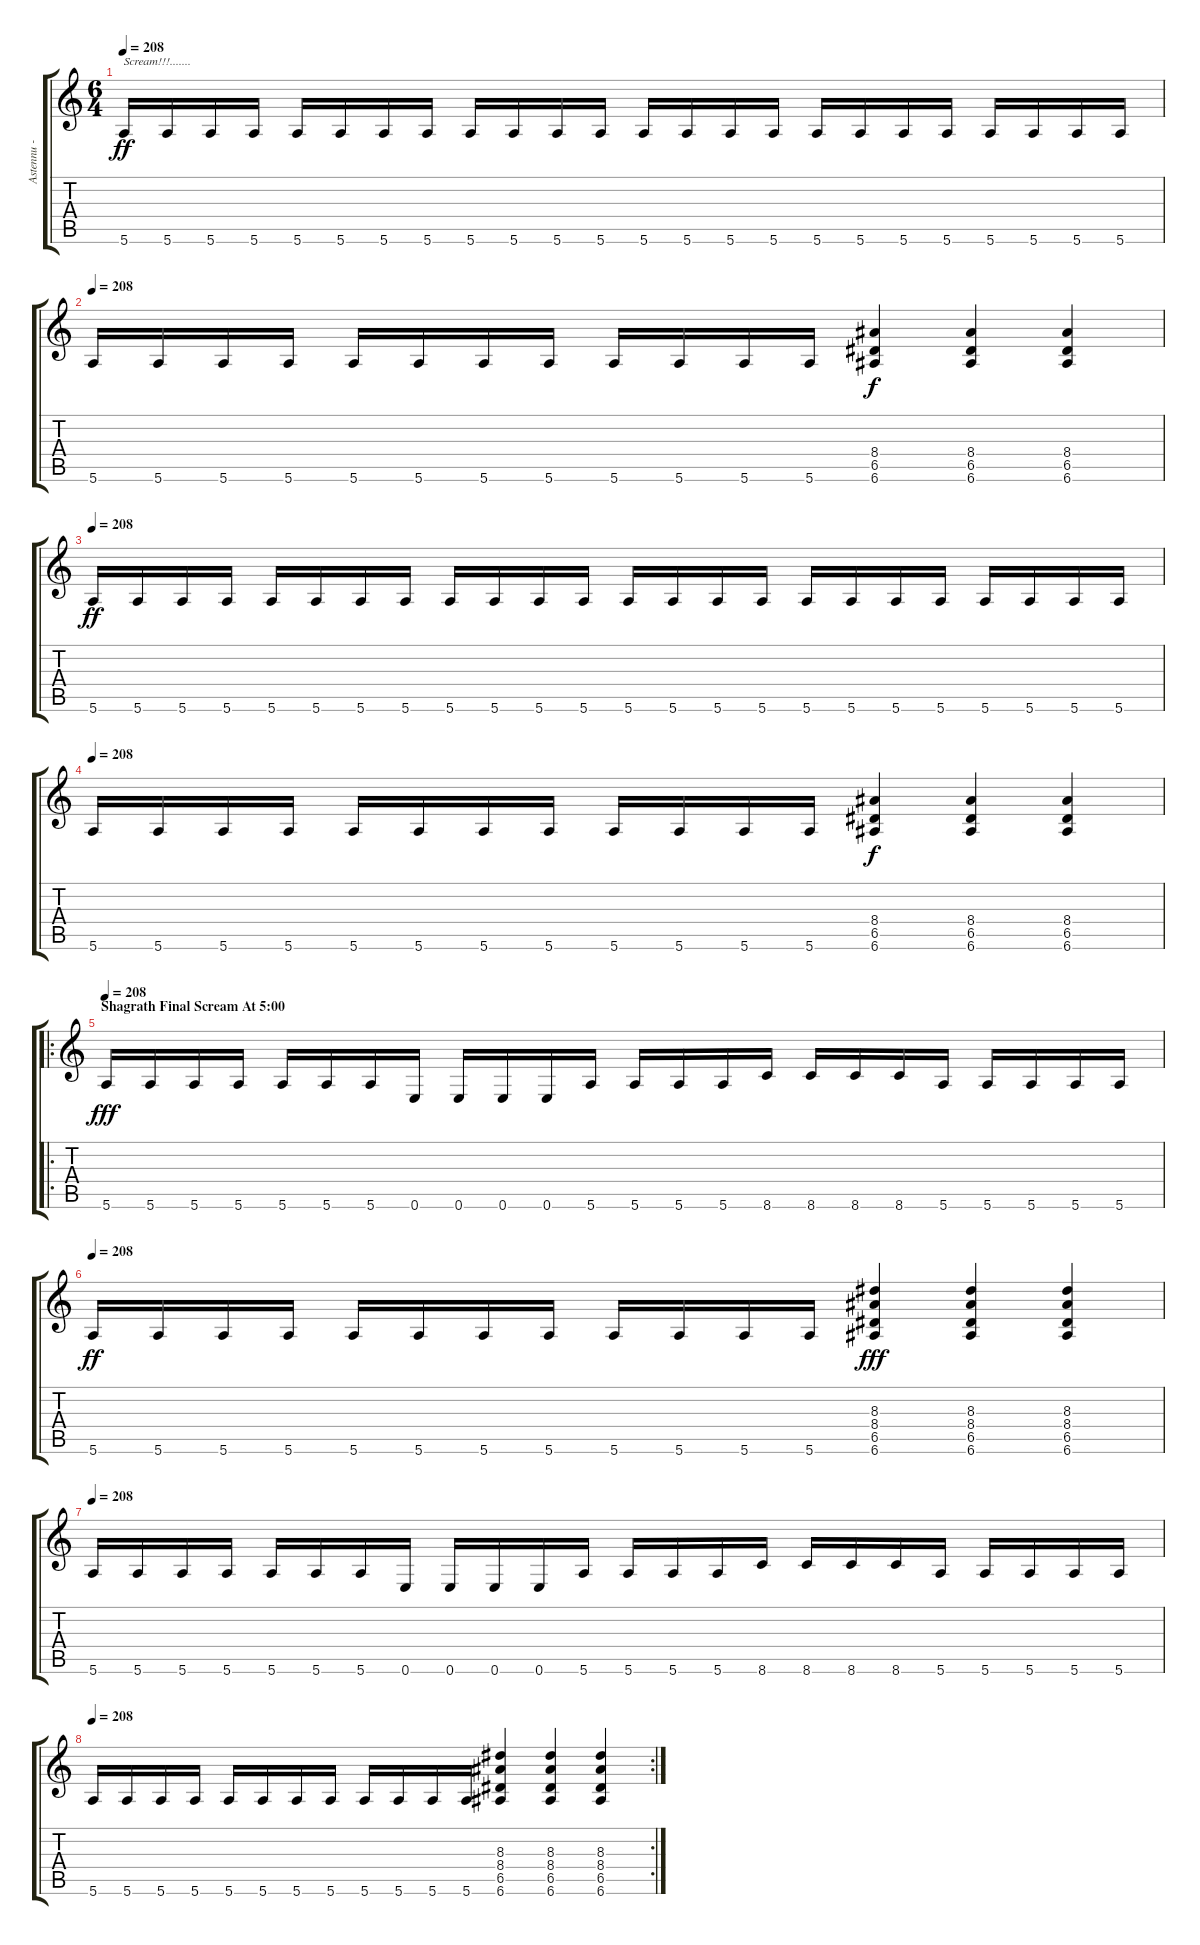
\track ("Astennu - Lead Guitar" "Astennu - ") {instrument distortionguitar}
\staff {score tabs}
\tuning (E4 B3 G3 D3 A2 E2) {hide}
\ts (6 4)
\tempo 208
\clef g2
\ks c
5.6.16{txt "Scream!!!......." dy ff} 5.6.16 5.6.16 5.6.16 5.6.16 5.6.16 5.6.16 5.6.16 5.6.16 5.6.16 5.6.16 5.6.16 5.6.16 5.6.16 5.6.16 5.6.16 5.6.16 5.6.16 5.6.16 5.6.16 5.6.16 5.6.16 5.6.16 5.6.16 |
\tempo 208
5.6.16 5.6.16 5.6.16 5.6.16 5.6.16 5.6.16 5.6.16 5.6.16 5.6.16 5.6.16 5.6.16 5.6.16 (8.4 6.5 6.6).4{dy f} (8.4 6.5 6.6).4 (8.4 6.5 6.6).4 |
\tempo 208
5.6.16{dy ff} 5.6.16 5.6.16 5.6.16 5.6.16 5.6.16 5.6.16 5.6.16 5.6.16 5.6.16 5.6.16 5.6.16 5.6.16 5.6.16 5.6.16 5.6.16 5.6.16 5.6.16 5.6.16 5.6.16 5.6.16 5.6.16 5.6.16 5.6.16 |
\tempo 208
5.6.16 5.6.16 5.6.16 5.6.16 5.6.16 5.6.16 5.6.16 5.6.16 5.6.16 5.6.16 5.6.16 5.6.16 (8.4 6.5 6.6).4{dy f} (8.4 6.5 6.6).4 (8.4 6.5 6.6).4 |
\ro
\section ("" "Shagrath Final Scream At 5:00")
\tempo 208
5.6.16{dy fff} 5.6.16 5.6.16 5.6.16 5.6.16 5.6.16 5.6.16 0.6.16 0.6.16 0.6.16 0.6.16 5.6.16 5.6.16 5.6.16 5.6.16 8.6.16 8.6.16 8.6.16 8.6.16 5.6.16 5.6.16 5.6.16 5.6.16 5.6.16 |
\tempo 208
5.6.16{dy ff} 5.6.16 5.6.16 5.6.16 5.6.16 5.6.16 5.6.16 5.6.16 5.6.16 5.6.16 5.6.16 5.6.16 (8.3 8.4 6.5 6.6).4{dy fff} (8.3 8.4 6.5 6.6).4 (8.3 8.4 6.5 6.6).4 |
\tempo 208
5.6.16 5.6.16 5.6.16 5.6.16 5.6.16 5.6.16 5.6.16 0.6.16 0.6.16 0.6.16 0.6.16 5.6.16 5.6.16 5.6.16 5.6.16 8.6.16 8.6.16 8.6.16 8.6.16 5.6.16 5.6.16 5.6.16 5.6.16 5.6.16 |
\rc 2
\tempo 208
5.6.16 5.6.16 5.6.16 5.6.16 5.6.16 5.6.16 5.6.16 5.6.16 5.6.16 5.6.16 5.6.16 5.6.16 (8.3 8.4 6.5 6.6).4 (8.3 8.4 6.5 6.6).4 (8.3 8.4 6.5 6.6).4
